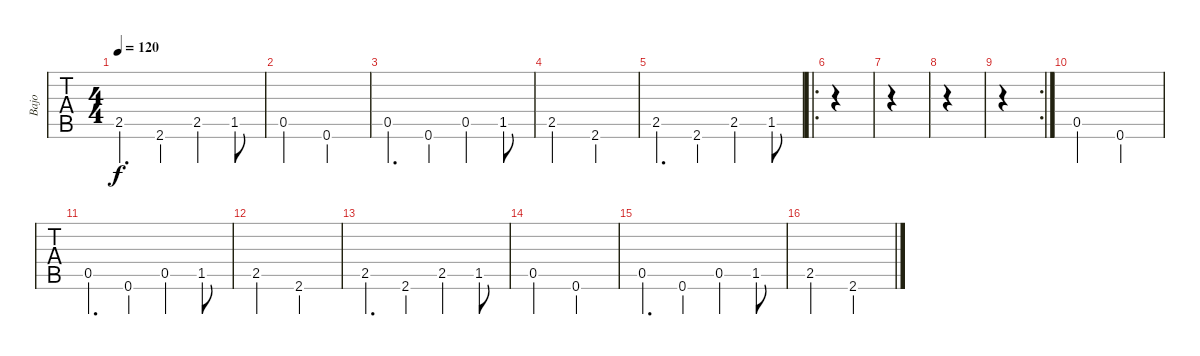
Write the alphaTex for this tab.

\track ("Bajo" "Bajo") {instrument acousticguitarnylon}
\staff {tabs}
\tuning (E4 B3 G3 D3 A2 E2) {hide}
\ts (4 4)
\tempo 120
\clef g2
\ks c
2.5.4{d dy f} 2.6.4 2.5.4 1.5.8 |
0.5.2 0.6.2 |
0.5.4{d} 0.6.4 0.5.4 1.5.8 |
2.5.2 2.6.2 |
2.5.4{d} 2.6.4 2.5.4 1.5.8 |
\ro
|
|
|
\rc 2
|
0.5.2 0.6.2 |
0.5.4{d} 0.6.4 0.5.4 1.5.8 |
2.5.2 2.6.2 |
2.5.4{d} 2.6.4 2.5.4 1.5.8 |
0.5.2 0.6.2 |
0.5.4{d} 0.6.4 0.5.4 1.5.8 |
2.5.2 2.6.2
